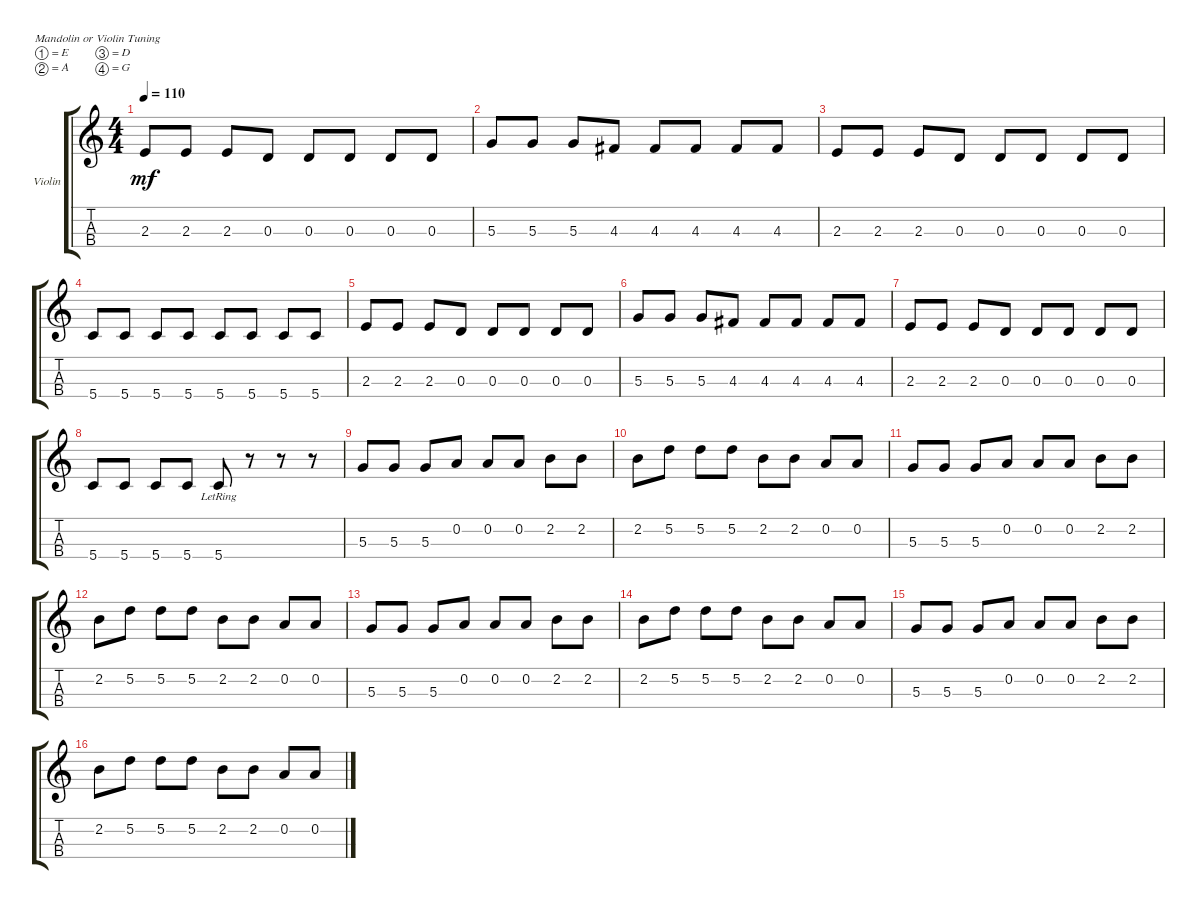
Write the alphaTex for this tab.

\defaultSystemsLayout 4
\bracketExtendMode groupsimilarinstruments
\firstSystemTrackNameOrientation horizontal
\otherSystemsTrackNameOrientation horizontal
\track ("Violin" "Violin") {instrument violin}
\staff {score tabs}
\tuning (E5 A4 D4 G3)
\ts (4 4)
\tempo 110
\clef g2
\scale
0.333333
\ks c
2.3.8{dy mf} 2.3.8 2.3.8 0.3.8 0.3.8 0.3.8 0.3.8 0.3.8 |
\scale
0.333333 5.3.8 5.3.8 5.3.8 4.3.8 4.3.8 4.3.8 4.3.8 4.3.8 |
\scale
0.333333 2.3.8 2.3.8 2.3.8 0.3.8 0.3.8 0.3.8 0.3.8 0.3.8 |
\scale
0.333333 5.4.8 5.4.8 5.4.8 5.4.8 5.4.8 5.4.8 5.4.8 5.4.8 |
\scale
0.333333 2.3.8 2.3.8 2.3.8 0.3.8 0.3.8 0.3.8 0.3.8 0.3.8 |
\scale
0.333333 5.3.8 5.3.8 5.3.8 4.3.8 4.3.8 4.3.8 4.3.8 4.3.8 |
\scale
0.333333 2.3.8 2.3.8 2.3.8 0.3.8 0.3.8 0.3.8 0.3.8 0.3.8 |
\scale
0.333333 5.4.8 5.4.8 5.4.8 5.4.8 5.4{lr}.8 r.8 r.8 r.8 |
\scale
0.333333 5.3.8 5.3.8 5.3.8 0.2.8 0.2.8 0.2.8 2.2.8 2.2.8 |
\scale
0.333333 2.2.8 5.2.8 5.2.8 5.2.8 2.2.8 2.2.8 0.2.8 0.2.8 |
\scale
0.333333 5.3.8 5.3.8 5.3.8 0.2.8 0.2.8 0.2.8 2.2.8 2.2.8 |
\scale
0.333333 2.2.8 5.2.8 5.2.8 5.2.8 2.2.8 2.2.8 0.2.8 0.2.8 |
\scale
0.333333 5.3.8 5.3.8 5.3.8 0.2.8 0.2.8 0.2.8 2.2.8 2.2.8 |
\scale
0.333333 2.2.8 5.2.8 5.2.8 5.2.8 2.2.8 2.2.8 0.2.8 0.2.8 |
\scale
0.333333 5.3.8 5.3.8 5.3.8 0.2.8 0.2.8 0.2.8 2.2.8 2.2.8 |
\scale
0.333333 2.2.8 5.2.8 5.2.8 5.2.8 2.2.8 2.2.8 0.2.8 0.2.8
